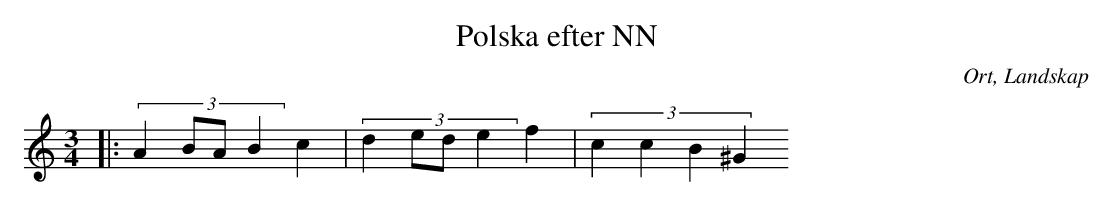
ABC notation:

X:1
T:Polska efter NN
O:Ort, Landskap
M:3/4
L:1/8
K:C
|: (3:2:4 A2 BA B2 c2| (3:2:4 d2 ed e2 f2|(3:2:4 c2 c2 B2 ^G2
